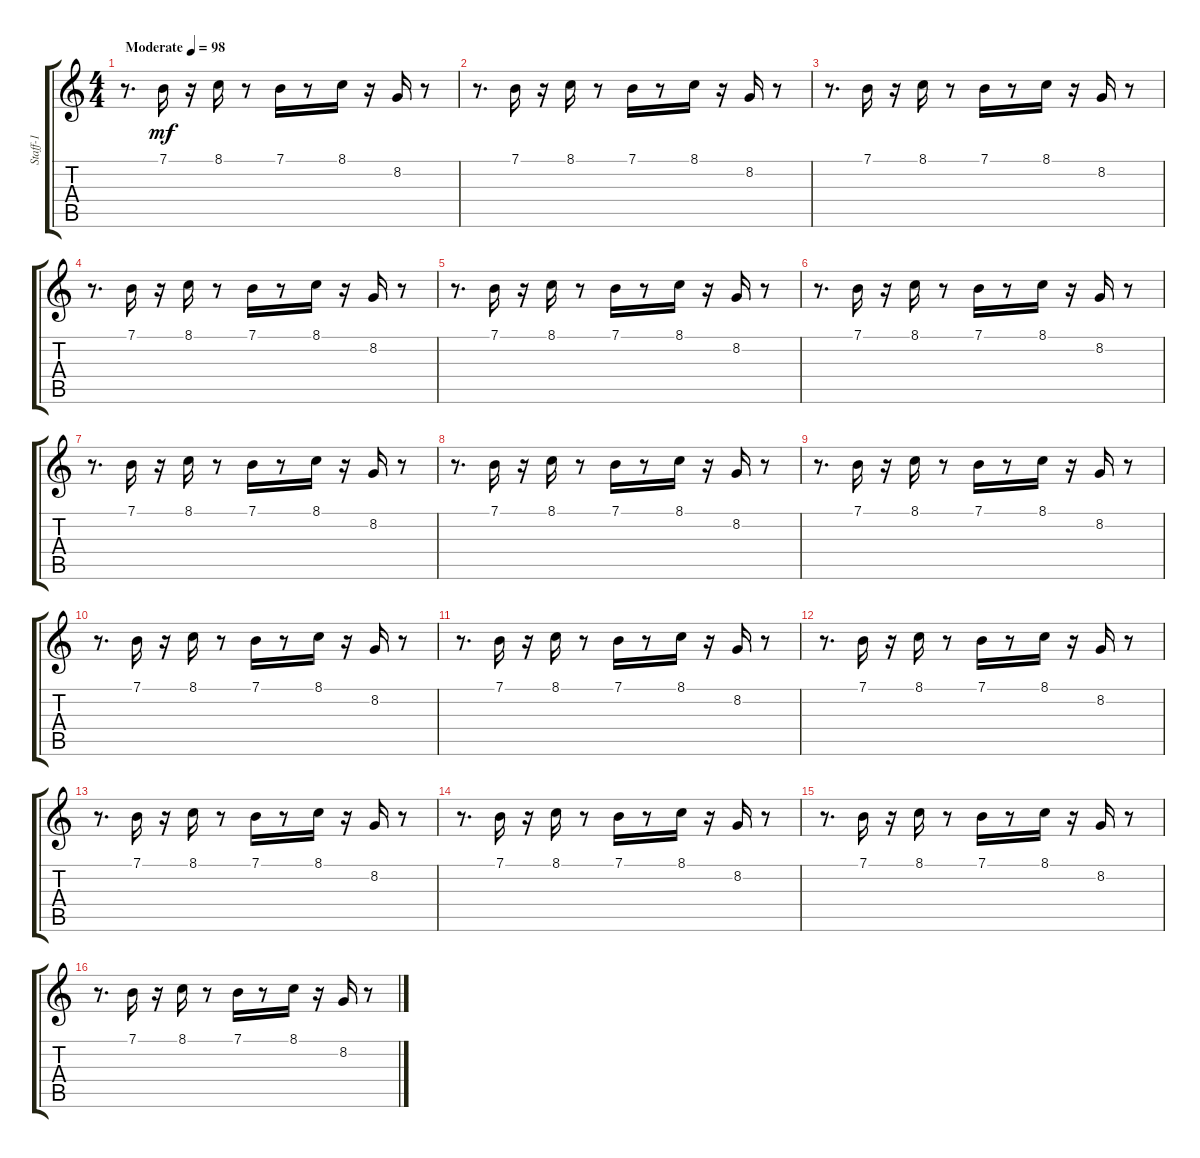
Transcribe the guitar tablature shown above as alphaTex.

\track ("Staff-1" "Staff-1") {instrument electricpiano1}
\staff {score tabs}
\tuning (E4 B3 G3 D3 A2 E2) {hide}
\ts (4 4)
\tempo (98 "Moderate")
\clef g2
\ks c
r.8{d dy mf instrument electricpiano1} 7.1.16 r.16 8.1.16 r.8 7.1.16 r.8 8.1.16 r.16 8.2.16 r.8 |
r.8{d} 7.1.16 r.16 8.1.16 r.8 7.1.16 r.8 8.1.16 r.16 8.2.16 r.8 |
r.8{d} 7.1.16 r.16 8.1.16 r.8 7.1.16 r.8 8.1.16 r.16 8.2.16 r.8 |
r.8{d} 7.1.16 r.16 8.1.16 r.8 7.1.16 r.8 8.1.16 r.16 8.2.16 r.8 |
r.8{d} 7.1.16 r.16 8.1.16 r.8 7.1.16 r.8 8.1.16 r.16 8.2.16 r.8 |
r.8{d} 7.1.16 r.16 8.1.16 r.8 7.1.16 r.8 8.1.16 r.16 8.2.16 r.8 |
r.8{d} 7.1.16 r.16 8.1.16 r.8 7.1.16 r.8 8.1.16 r.16 8.2.16 r.8 |
r.8{d} 7.1.16 r.16 8.1.16 r.8 7.1.16 r.8 8.1.16 r.16 8.2.16 r.8 |
r.8{d} 7.1.16 r.16 8.1.16 r.8 7.1.16 r.8 8.1.16 r.16 8.2.16 r.8 |
r.8{d} 7.1.16 r.16 8.1.16 r.8 7.1.16 r.8 8.1.16 r.16 8.2.16 r.8 |
r.8{d} 7.1.16 r.16 8.1.16 r.8 7.1.16 r.8 8.1.16 r.16 8.2.16 r.8 |
r.8{d} 7.1.16 r.16 8.1.16 r.8 7.1.16 r.8 8.1.16 r.16 8.2.16 r.8 |
r.8{d} 7.1.16 r.16 8.1.16 r.8 7.1.16 r.8 8.1.16 r.16 8.2.16 r.8 |
r.8{d} 7.1.16 r.16 8.1.16 r.8 7.1.16 r.8 8.1.16 r.16 8.2.16 r.8 |
r.8{d} 7.1.16 r.16 8.1.16 r.8 7.1.16 r.8 8.1.16 r.16 8.2.16 r.8 |
r.8{d} 7.1.16 r.16 8.1.16 r.8 7.1.16 r.8 8.1.16 r.16 8.2.16 r.8
